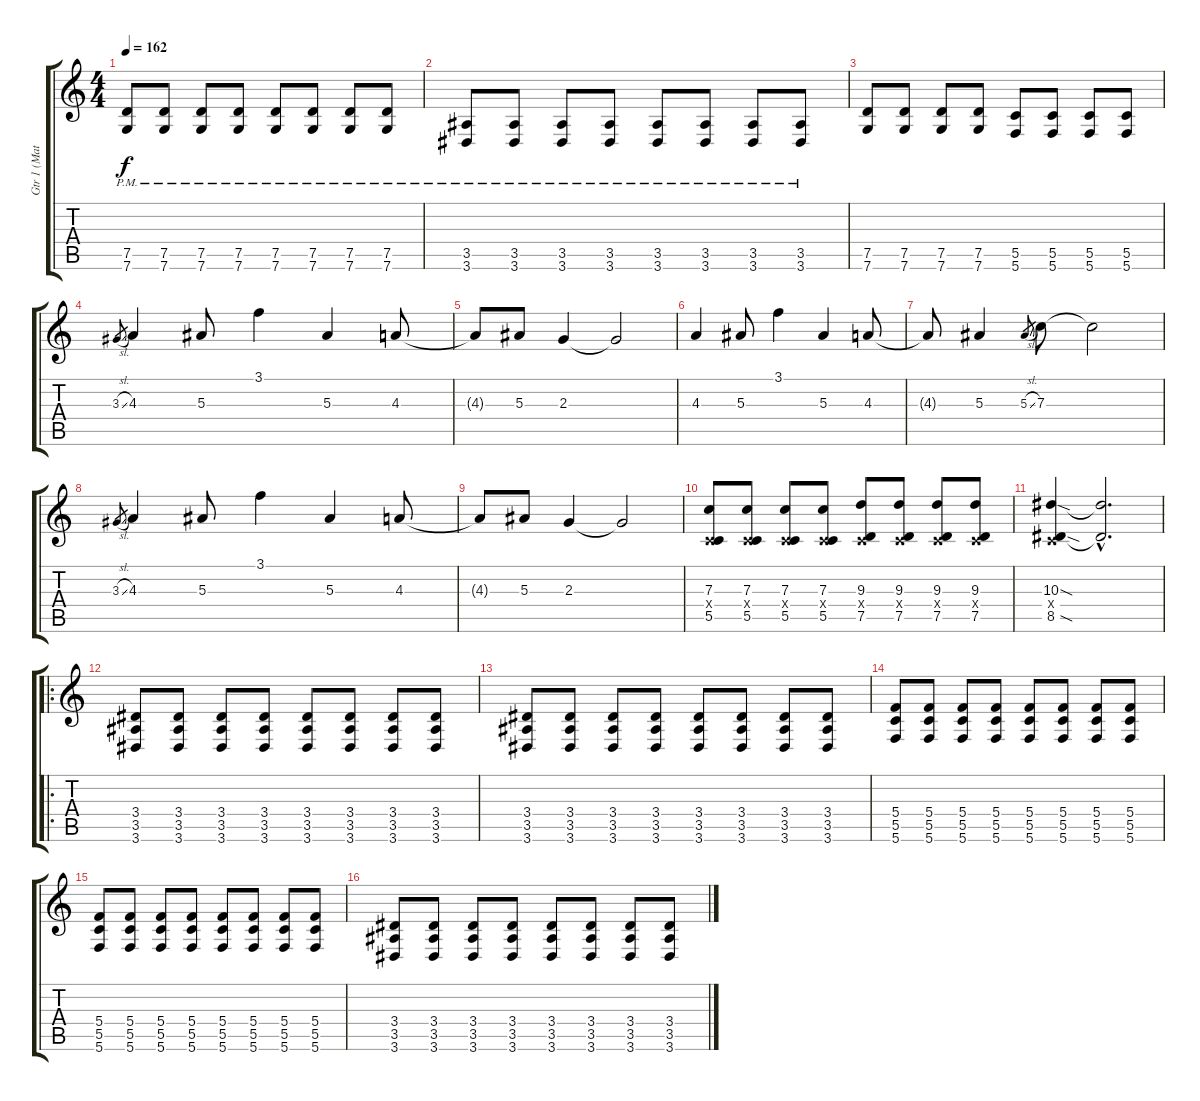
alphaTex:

\track ("Gtr 1 (Matthew Tuck)" "Gtr 1 (Mat") {instrument distortionguitar}
\staff {score tabs}
\tuning (D4 A3 F3 C3 G2 C2) {hide}
\ts (4 4)
\tempo 162
\clef g2
\ks c
(7.5{pm} 7.6{pm}).8{dy f} (7.5{pm} 7.6{pm}).8 (7.5{pm} 7.6{pm}).8 (7.5{pm} 7.6{pm}).8 (7.5{pm} 7.6{pm}).8 (7.5{pm} 7.6{pm}).8 (7.5{pm} 7.6{pm}).8 (7.5{pm} 7.6{pm}).8 |
(3.5{pm} 3.6{pm}).8 (3.5{pm} 3.6{pm}).8 (3.5{pm} 3.6{pm}).8 (3.5{pm} 3.6{pm}).8 (3.5{pm} 3.6{pm}).8 (3.5{pm} 3.6{pm}).8 (3.5{pm} 3.6{pm}).8 (3.5{pm} 3.6{pm}).8 |
(7.5 7.6).8 (7.5 7.6).8 (7.5 7.6).8 (7.5 7.6).8 (5.5 5.6).8 (5.5 5.6).8 (5.5 5.6).8 (5.5 5.6).8 |
3.3{sl}.8{gr} 4.3.4 5.3.8 3.1.4 5.3.4 4.3.8 |
4.3{t}.8 5.3.8 2.3.4 2.3{t}.2 |
4.3.4 5.3.8 3.1.4 5.3.4 4.3.8 |
4.3{t}.8 5.3.4 5.3{sl}.8{gr} 7.3.8 7.3{t}.2 |
3.3{sl}.8{gr} 4.3.4 5.3.8 3.1.4 5.3.4 4.3.8 |
4.3{t}.8 5.3.8 2.3.4 2.3{t}.2 |
(7.3 0.4{x} 5.5).8 (7.3 0.4{x} 5.5).8 (7.3 0.4{x} 5.5).8 (7.3 0.4{x} 5.5).8 (9.3 0.4{x} 7.5).8 (9.3 0.4{x} 7.5).8 (9.3 0.4{x} 7.5).8 (9.3 0.4{x} 7.5).8 |
(10.3{sod} 0.4{x} 8.5{sod}).4 (10.3{hac t} 8.5{hac t}).2{d} |
\ro
(3.4 3.5 3.6).8 (3.4 3.5 3.6).8 (3.4 3.5 3.6).8 (3.4 3.5 3.6).8 (3.4 3.5 3.6).8 (3.4 3.5 3.6).8 (3.4 3.5 3.6).8 (3.4 3.5 3.6).8 |
(3.4 3.5 3.6).8 (3.4 3.5 3.6).8 (3.4 3.5 3.6).8 (3.4 3.5 3.6).8 (3.4 3.5 3.6).8 (3.4 3.5 3.6).8 (3.4 3.5 3.6).8 (3.4 3.5 3.6).8 |
(5.4 5.5 5.6).8 (5.4 5.5 5.6).8 (5.4 5.5 5.6).8 (5.4 5.5 5.6).8 (5.4 5.5 5.6).8 (5.4 5.5 5.6).8 (5.4 5.5 5.6).8 (5.4 5.5 5.6).8 |
(5.4 5.5 5.6).8 (5.4 5.5 5.6).8 (5.4 5.5 5.6).8 (5.4 5.5 5.6).8 (5.4 5.5 5.6).8 (5.4 5.5 5.6).8 (5.4 5.5 5.6).8 (5.4 5.5 5.6).8 |
(3.4 3.5 3.6).8 (3.4 3.5 3.6).8 (3.4 3.5 3.6).8 (3.4 3.5 3.6).8 (3.4 3.5 3.6).8 (3.4 3.5 3.6).8 (3.4 3.5 3.6).8 (3.4 3.5 3.6).8
